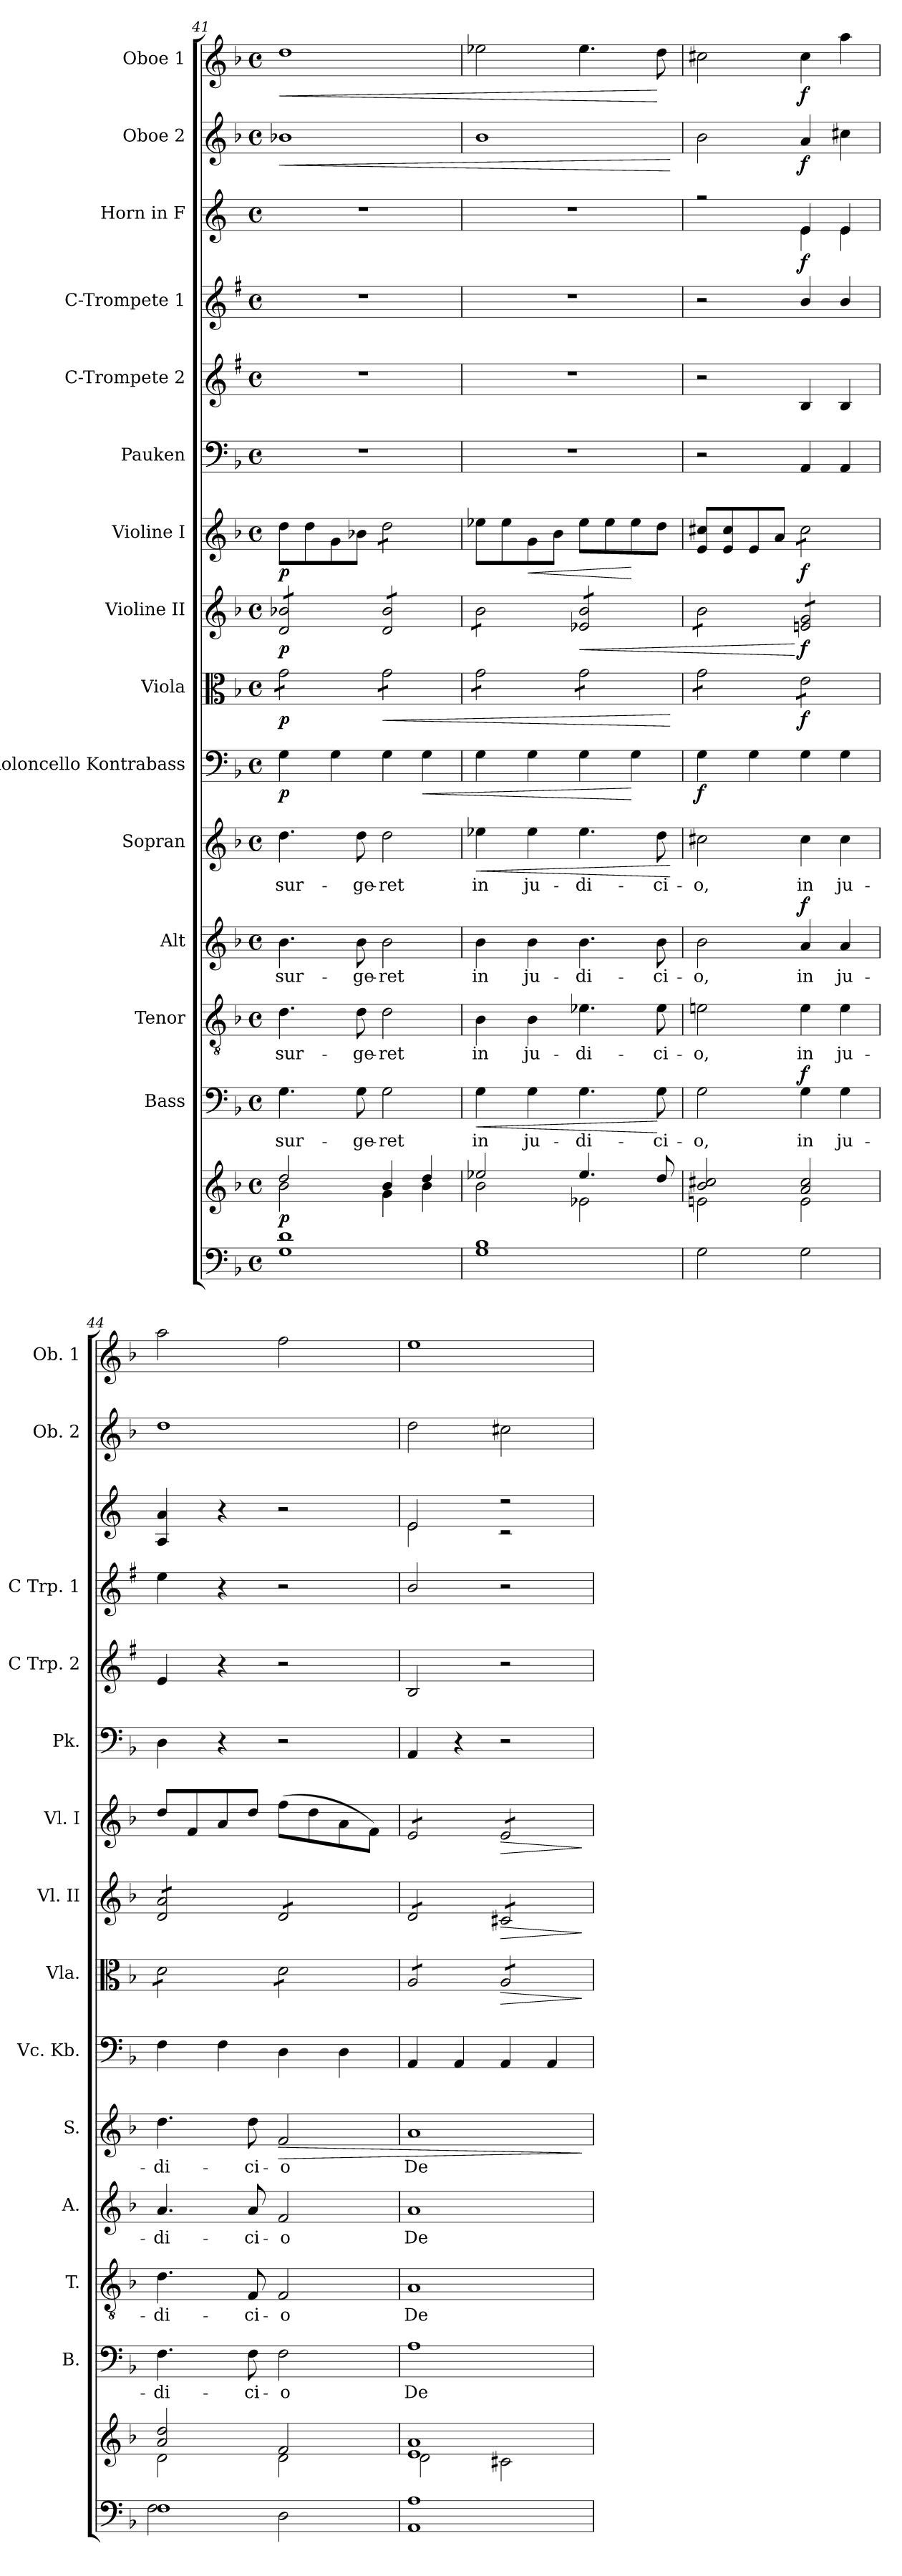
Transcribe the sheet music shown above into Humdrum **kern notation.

**kern	**kern	**dynam	**kern	**text	**dynam	**kern	**text	**kern	**text	**dynam	**kern	**text	**dynam	**kern	**dynam	**kern	**dynam	**kern	**dynam	**kern	**dynam	**kern	**kern	**kern	**kern	**dynam	**kern	**dynam	**kern	**dynam
*part15	*part15	*part15	*part14	*part14	*part14	*part13	*part13	*part12	*part12	*part12	*part11	*part11	*part11	*part10	*part10	*part9	*part9	*part8	*part8	*part7	*part7	*part6	*part5	*part4	*part3	*part3	*part2	*part2	*part1	*part1
*staff16	*staff15	*staff15/16	*staff14	*staff14	*staff14	*staff13	*staff13	*staff12	*staff12	*staff12	*staff11	*staff11	*staff11	*staff10	*staff10	*staff9	*staff9	*staff8	*staff8	*staff7	*staff7	*staff6	*staff5	*staff4	*staff3	*staff3	*staff2	*staff2	*staff1	*staff1
*	*	*	*I"Bass	*	*	*I"Tenor	*	*I"Alt	*	*	*I"Sopran	*	*	*I"Violoncello Kontrabass	*	*I"Viola	*	*I"Violine II	*	*I"Violine I	*	*I"Pauken	*I"C-Trompete 2	*I"C-Trompete 1	*I"Horn in F	*	*I"Oboe 2	*	*I"Oboe 1	*
*	*	*	*I'B.	*	*	*I'T.	*	*I'A.	*	*	*I'S.	*	*	*I'Vc. Kb.	*	*I'Vla.	*	*I'Vl. II	*	*I'Vl. I	*	*I'Pk.	*I'C Trp. 2	*I'C Trp. 1	*	*	*I'Ob. 2	*	*I'Ob. 1	*
*clefF4	*clefG2	*	*clefF4	*	*	*clefGv2	*	*clefG2	*	*	*clefG2	*	*	*clefF4	*	*clefC3	*	*clefG2	*	*clefG2	*	*clefF4	*clefG2	*clefG2	*clefG2	*	*clefG2	*	*clefG2	*
*	*	*	*	*	*	*	*	*	*	*	*	*	*	*ITrd7c12	*	*	*	*	*	*	*	*	*ITrd1c2	*ITrd1c2	*ITrd4c7	*	*	*	*	*
*k[b-]	*k[b-]	*	*k[b-]	*	*	*k[b-]	*	*k[b-]	*	*	*k[b-]	*	*	*k[b-]	*	*k[b-]	*	*k[b-]	*	*k[b-]	*	*k[b-]	*k[b-]	*k[b-]	*k[b-]	*	*k[b-]	*	*k[b-]	*
*F:	*F:	*	*F:	*	*	*F:	*	*F:	*	*	*F:	*	*	*F:	*	*F:	*	*F:	*	*F:	*	*F:	*F:	*F:	*F:	*	*F:	*	*F:	*
*M4/4	*M4/4	*	*M4/4	*	*	*M4/4	*	*M4/4	*	*	*M4/4	*	*	*M4/4	*	*M4/4	*	*M4/4	*	*M4/4	*	*M4/4	*M4/4	*M4/4	*M4/4	*	*M4/4	*	*M4/4	*
*met(c)	*met(c)	*	*met(c)	*	*	*met(c)	*	*met(c)	*	*	*met(c)	*	*	*met(c)	*	*met(c)	*	*met(c)	*	*met(c)	*	*met(c)	*met(c)	*met(c)	*met(c)	*	*met(c)	*	*met(c)	*
=41	=41	=41	=41	=41	=41	=41	=41	=41	=41	=41	=41	=41	=41	=41	=41	=41	=41	=41	=41	=41	=41	=41	=41	=41	=41	=41	=41	=41	=41	=41
*	*^	*	*	*	*	*	*	*	*	*	*	*	*	*	*	*	*	*	*	*	*	*	*	*	*	*	*	*	*	*
!	!	!	!LO:DY:b	!	!LO:LY:b	!	!	!LO:LY:b	!	!LO:LY:b	!	!	!LO:LY:b	!	!	!LO:DY:b	!	!LO:DY:b	!	!LO:DY:b	!	!LO:DY:b	!	!	!	!	!	!	!LO:HP:b	!	!LO:HP:b
*	*	*	*	*	*	*	*	*	*	*	*	*	*	*	*	*	*tremolo	*	*	*	*	*	*	*	*	*	*	*	*	*	*
*	*	*	*	*	*	*	*	*	*	*	*	*	*	*	*	*	*	*	*tremolo	*	*	*	*	*	*	*	*	*	*	*	*
1G 1d	2dd/	2b-\	p	4.G\	-sur-	.	4.d\	-sur-	4.b-\	-sur-	.	4.dd\	-sur-	.	4GG\	p	8g\L	p	8d/ 8b-X/L	p	8dd\L	p	1r	1r	1r	1r	.	1b-X	<	1dd	<
.	.	.	.	.	.	.	.	.	.	.	.	.	.	.	.	.	8g\	.	8d/ 8b-X/	.	8dd\	.	.	.	.	.	.	.	.	.	.
.	.	.	.	.	.	.	.	.	.	.	.	.	.	.	4GG\	.	8g\	.	8d/ 8b-X/	.	8g\	.	.	.	.	.	.	.	.	.	.
!	!	!	!	!	!LO:LY:b	!	!	!LO:LY:b	!	!LO:LY:b	!	!	!LO:LY:b	!	!	!	!	!	!	!	!	!	!	!	!	!	!	!	!	!	!
.	.	.	.	8G\	-ge-	.	8d\	-ge-	8b-\	-ge-	.	8dd\	-ge-	.	.	.	8g\J	.	8d/ 8b-X/J	.	8b-X\J	.	.	.	.	.	.	.	.	.	.
!	!	!	!	!	!LO:LY:b	!	!	!LO:LY:b	!	!LO:LY:b	!	!	!LO:LY:b	!	!	!	!	!LO:HP:b	!	!	!	!	!	!	!	!	!	!	!	!	!
*	*	*	*	*	*	*	*	*	*	*	*	*	*	*	*	*	*	*	*	*	*tremolo	*	*	*	*	*	*	*	*	*	*
.	4b-/	4g\	.	2G\	-ret	.	2d\	-ret	2b-\	-ret	.	2dd\	-ret	.	4GG\	.	8g\L	<	8d/ 8b-/L	.	8dd\L	.	.	.	.	.	.	.	.	.	.
.	.	.	.	.	.	.	.	.	.	.	.	.	.	.	.	.	8g\	.	8d/ 8b-/	.	8dd\	.	.	.	.	.	.	.	.	.	.
!	!	!	!	!	!	!	!	!	!	!	!	!	!	!	!	!LO:HP:b	!	!	!	!	!	!	!	!	!	!	!	!	!	!	!
.	4dd/	4b-\	.	.	.	.	.	.	.	.	.	.	.	.	4GG\	<	8g\	.	8d/ 8b-/	.	8dd\	.	.	.	.	.	.	.	.	.	.
.	.	.	.	.	.	.	.	.	.	.	.	.	.	.	.	.	8g\J	.	8d/ 8b-/J	.	8dd\J	.	.	.	.	.	.	.	.	.	.
*	*	*	*	*	*	*	*	*	*	*	*	*	*	*	*	*	*	*	*	*	*Xtremolo	*	*	*	*	*	*	*	*	*	*
=42	=42	=42	=42	=42	=42	=42	=42	=42	=42	=42	=42	=42	=42	=42	=42	=42	=42	=42	=42	=42	=42	=42	=42	=42	=42	=42	=42	=42	=42	=42	=42
!	!	!	!	!	!LO:LY:b	!LO:HP:b	!	!LO:LY:b	!	!LO:LY:b	!	!	!LO:LY:b	!LO:HP:b	!	!	!	!	!	!	!	!	!	!	!	!	!	!	!	!	!
1G 1B-	2ee-X/	2b-\	.	4G\	in	<	4B-\	in	4b-\	in	.	4ee-X\	in	<	4GG\	.	8g\L	.	8b-\L	.	8ee-X\L	.	1r	1r	1r	1r	.	1b-	.	2ee-X\	.
.	.	.	.	.	.	.	.	.	.	.	.	.	.	.	.	.	8g\	.	8b-\	.	8ee-\	.	.	.	.	.	.	.	.	.	.
!	!	!	!	!	!LO:LY:b	!	!	!LO:LY:b	!	!LO:LY:b	!	!	!LO:LY:b	!	!	!	!	!	!	!	!	!LO:HP:b	!	!	!	!	!	!	!	!	!
.	.	.	.	4G\	ju-	.	4B-\	ju-	4b-\	ju-	.	4ee-\	ju-	.	4GG\	.	8g\	.	8b-\	.	8g\	<	.	.	.	.	.	.	.	.	.
.	.	.	.	.	.	.	.	.	.	.	.	.	.	.	.	.	8g\J	.	8b-\J	.	8b-\J	.	.	.	.	.	.	.	.	.	.
!	!	!	!	!	!LO:LY:b	!	!	!LO:LY:b	!	!LO:LY:b	!	!	!LO:LY:b	!	!	!	!	!	!	!LO:HP:b	!	!	!	!	!	!	!	!	!	!	!
.	4.ee-/	2e-X\	.	4.G\	-di-	.	4.e-X\	-di-	4.b-\	-di-	.	4.ee-\	-di-	.	4GG\	.	8g\L	.	8e-X/ 8b-/L	<	8ee-\L	.	.	.	.	.	.	.	.	4.ee-\	.
.	.	.	.	.	.	.	.	.	.	.	.	.	.	.	.	.	8g\	.	8e-X/ 8b-/	.	8ee-\	.	.	.	.	.	.	.	.	.	.
.	.	.	.	.	.	.	.	.	.	.	.	.	.	.	4GG\	[	8g\	.	8e-X/ 8b-/	.	8ee-\	[	.	.	.	.	.	.	.	.	.
!	!	!	!	!	!LO:LY:b	!	!	!LO:LY:b	!	!LO:LY:b	!	!	!LO:LY:b	!	!	!	!	!	!	!	!	!	!	!	!	!	!	!	!	!	!
.	8dd/	.	.	8G\	-ci-	[	8e-\	-ci-	8b-\	-ci-	.	8dd\	-ci-	.	.	.	8g\J	.	8e-X/ 8b-/J	.	8dd\J	.	.	.	.	.	.	.	.	8dd\	[
*	*v	*v	*	*	*	*	*	*	*	*	*	*	*	*	*	*	*	*	*	*	*	*	*	*	*	*	*	*	*	*	*
.	.	.	.	.	.	.	.	.	.	.	.	.	[	.	.	.	[	.	.	.	.	.	.	.	.	.	.	[	.	.
!!LO:PB:g=z
=43	=43	=43	=43	=43	=43	=43	=43	=43	=43	=43	=43	=43	=43	=43	=43	=43	=43	=43	=43	=43	=43	=43	=43	=43	=43	=43	=43	=43	=43	=43
*	*^	*	*	*	*	*	*	*	*	*	*	*	*	*	*	*	*	*	*	*	*	*	*	*	*	*	*	*	*	*
!	!	!	!	!	!LO:LY:b	!	!	!LO:LY:b	!	!LO:LY:b	!	!	!LO:LY:b	!	!	!LO:DY:b	!	!	!	!	!	!	!	!	!	!	!	!	!	!	!
*	*	*	*	*	*	*	*	*	*	*	*	*	*	*	*	*	*	*	*	*	*	*	*	*	*	*^	*	*	*	*	*
2G\	2b-/ 2cc#X/	2en\	.	2G\	-o,	.	2en\	-o,	2b-\	-o,	.	2cc#X\	-o,	.	4GG\	f	8g\L	.	8b-\L	.	8e/ 8cc#X/L	.	2r	2r	2r	2rff	2rff	.	2b-\	.	2cc#X\	.
.	.	.	.	.	.	.	.	.	.	.	.	.	.	.	.	.	8g\	.	8b-\	.	8e/ 8cc#/	.	.	.	.	.	.	.	.	.	.	.
.	.	.	.	.	.	.	.	.	.	.	.	.	.	.	4GG\	.	8g\	.	8b-\	.	8e/	.	.	.	.	.	.	.	.	.	.	.
.	.	.	.	.	.	.	.	.	.	.	.	.	.	.	.	.	8g\J	.	8b-\J	.	8a/J	.	.	.	.	.	.	.	.	.	.	.
!	!	!	!	!	!LO:LY:b	!LO:DY:a	!	!LO:LY:b	!	!LO:LY:b	!LO:DY:a	!	!LO:LY:b	!	!	!	!	!LO:DY:b	!	!LO:DY:n=1:b	!	!LO:DY:b	!	!	!	!	!	!LO:DY:b	!	!LO:DY:b	!	!LO:DY:b
*	*	*	*	*	*	*	*	*	*	*	*	*	*	*	*	*	*	*	*	*	*tremolo	*	*	*	*	*	*	*	*	*	*	*
2G\	2a/ 2cc#/	2e\	.	4G\	in	f	4e\	in	4a/	in	f	4cc#\	in	.	4GG\	.	8e\L	f	8en/ 8g/L	[ f	8cc#\L	f	4AA/	4A/	4a/	4A/	4A\	f	4a/	f	4cc#\	f
.	.	.	.	.	.	.	.	.	.	.	.	.	.	.	.	.	8e\	.	8en/ 8g/	.	8cc#\	.	.	.	.	.	.	.	.	.	.	.
!	!	!	!	!	!LO:LY:b	!	!	!LO:LY:b	!	!LO:LY:b	!	!	!LO:LY:b	!	!	!	!	!	!	!	!	!	!	!	!	!	!	!	!	!	!	!
.	.	.	.	4G\	ju-	.	4e\	ju-	4a/	ju-	.	4cc#\	ju-	.	4GG\	.	8e\	.	8en/ 8g/	.	8cc#\	.	4AA/	4A/	4a/	4A/	4A\	.	4cc#X\	.	4aa\	.
.	.	.	.	.	.	.	.	.	.	.	.	.	.	.	.	.	8e\J	.	8en/ 8g/J	.	8cc#\J	.	.	.	.	.	.	.	.	.	.	.
*	*	*	*	*	*	*	*	*	*	*	*	*	*	*	*	*	*	*	*	*	*Xtremolo	*	*	*	*	*	*	*	*	*	*	*
=44	=44	=44	=44	=44	=44	=44	=44	=44	=44	=44	=44	=44	=44	=44	=44	=44	=44	=44	=44	=44	=44	=44	=44	=44	=44	=44	=44	=44	=44	=44	=44	=44
*^	*	*	*	*	*	*	*	*	*	*	*	*	*	*	*	*	*	*	*	*	*	*	*	*	*	*	*	*	*	*	*	*
!	!	!	!	!	!	!LO:LY:b	!	!	!LO:LY:b	!	!LO:LY:b	!	!	!LO:LY:b	!	!	!	!	!	!	!	!	!	!	!	!	!	!	!	!	!	!	!
*	*	*	*	*	*	*	*	*	*	*	*	*	*	*	*	*	*	*	*	*	*	*	*	*	*	*	*v	*v	*	*	*	*	*
1F	2F\	2a/ 2dd/	2d\	.	4.F\	-di-	.	4.d\	-di-	4.a/	-di-	.	4.dd\	-di-	.	4FF\	.	8d\L	.	8d/ 8a/L	.	8dd/L	.	4D\	4d/	4dd\	4D/ 4d/	.	1dd	.	2aa\	.
.	.	.	.	.	.	.	.	.	.	.	.	.	.	.	.	.	.	8d\	.	8d/ 8a/	.	8f/	.	.	.	.	.	.	.	.	.	.
.	.	.	.	.	.	.	.	.	.	.	.	.	.	.	.	4FF\	.	8d\	.	8d/ 8a/	.	8a/	.	4r	4r	4r	4r	.	.	.	.	.
!	!	!	!	!	!	!LO:LY:b	!	!	!LO:LY:b	!	!LO:LY:b	!	!	!LO:LY:b	!	!	!	!	!	!	!	!	!	!	!	!	!	!	!	!	!	!
.	.	.	.	.	8F\	-ci-	.	8F/	-ci-	8a/	-ci-	.	8dd\	-ci-	.	.	.	8d\J	.	8d/ 8a/J	.	8dd/J	.	.	.	.	.	.	.	.	.	.
!	!	!	!	!	!	!LO:LY:b	!	!	!LO:LY:b	!	!LO:LY:b	!	!	!LO:LY:b	!LO:HP:b	!	!	!	!	!	!	!	!	!	!	!	!	!	!	!	!	!
.	2D\	2f/	2d\	.	2F\	-o	.	2F/	-o	2f/	-o	.	2f/	-o	>	4DD\	.	8d\L	.	8d/L	.	(>8ff\L	.	2r	2r	2r	2r	.	.	.	2ff\	.
.	.	.	.	.	.	.	.	.	.	.	.	.	.	.	.	.	.	8d\	.	8d/	.	8dd\	.	.	.	.	.	.	.	.	.	.
.	.	.	.	.	.	.	.	.	.	.	.	.	.	.	.	4DD\	.	8d\	.	8d/	.	8a\	.	.	.	.	.	.	.	.	.	.
.	.	.	.	.	.	.	.	.	.	.	.	.	.	.	.	.	.	8d\J	.	8d/J	.	8f\J)	.	.	.	.	.	.	.	.	.	.
=45	=45	=45	=45	=45	=45	=45	=45	=45	=45	=45	=45	=45	=45	=45	=45	=45	=45	=45	=45	=45	=45	=45	=45	=45	=45	=45	=45	=45	=45	=45	=45	=45
!	!	!	!	!	!	!LO:LY:b	!	!	!LO:LY:b	!	!LO:LY:b	!	!	!LO:LY:b	!	!	!	!	!	!	!	!	!	!	!	!	!	!	!	!	!	!
*	*	*	*	*	*	*	*	*	*	*	*	*	*	*	*	*	*	*	*	*	*	*	*	*	*	*	*^	*	*	*	*	*
*	*	*	*	*	*	*	*	*	*	*	*	*	*	*	*	*	*	*	*	*	*	*tremolo	*	*	*	*	*	*	*	*	*	*	*
1A	1AA	1e 1a	2d\	.	1A	De-	.	1A	De-	1a	De-	.	1a	De-	.	4AAA/	.	8A/L	.	8d/L	.	8e/L	.	4AA/	2A/	2a/	2A/	2A\	.	2dd\	.	1ee	.
.	.	.	.	.	.	.	.	.	.	.	.	.	.	.	.	.	.	8A/	.	8d/	.	8e/	.	.	.	.	.	.	.	.	.	.	.
.	.	.	.	.	.	.	.	.	.	.	.	.	.	.	.	4AAA/	.	8A/	.	8d/	.	8e/	.	4r	.	.	.	.	.	.	.	.	.
.	.	.	.	.	.	.	.	.	.	.	.	.	.	.	.	.	.	8A/J	.	8d/J	.	8e/J	.	.	.	.	.	.	.	.	.	.	.
!	!	!	!	!	!	!	!	!	!	!	!	!	!	!	!	!	!	!	!LO:HP:b	!	!LO:HP:b	!	!LO:HP:b	!	!	!	!	!	!	!	!	!	!
.	.	.	2c#X\	.	.	.	.	.	.	.	.	.	.	.	.	4AAA/	.	8A/L	>	8c#X/L	>	8e/L	>	2r	2r	2r	2r	2r	.	2cc#X\	.	.	.
.	.	.	.	.	.	.	.	.	.	.	.	.	.	.	.	.	.	8A/	.	8c#X/	.	8e/	.	.	.	.	.	.	.	.	.	.	.
.	.	.	.	.	.	.	.	.	.	.	.	.	.	.	.	4AAA/	.	8A/	.	8c#X/	.	8e/	.	.	.	.	.	.	.	.	.	.	.
.	.	.	.	.	.	.	.	.	.	.	.	.	.	.	.	.	.	8A/J	.	8c#X/J	.	8e/J	.	.	.	.	.	.	.	.	.	.	.
*	*	*	*	*	*	*	*	*	*	*	*	*	*	*	*	*	*	*	*	*	*	*Xtremolo	*	*	*	*	*	*	*	*	*	*	*
*	*	*	*	*	*	*	*	*	*	*	*	*	*	*	*	*	*	*	*	*Xtremolo	*	*	*	*	*	*	*	*	*	*	*	*	*
*	*	*	*	*	*	*	*	*	*	*	*	*	*	*	*	*	*	*Xtremolo	*	*	*	*	*	*	*	*	*	*	*	*	*	*	*
*v	*v	*	*	*	*	*	*	*	*	*	*	*	*	*	*	*	*	*	*	*	*	*	*	*	*	*	*v	*v	*	*	*	*	*
*	*v	*v	*	*	*	*	*	*	*	*	*	*	*	*	*	*	*	*	*	*	*	*	*	*	*	*	*	*	*	*	*
.	.	.	.	.	.	.	.	.	.	.	.	.	]	.	.	.	]	.	]	.	]	.	.	.	.	.	.	.	.	.
=	=	=	=	=	=	=	=	=	=	=	=	=	=	=	=	=	=	=	=	=	=	=	=	=	=	=	=	=	=	=
*-	*-	*-	*-	*-	*-	*-	*-	*-	*-	*-	*-	*-	*-	*-	*-	*-	*-	*-	*-	*-	*-	*-	*-	*-	*-	*-	*-	*-	*-	*-
